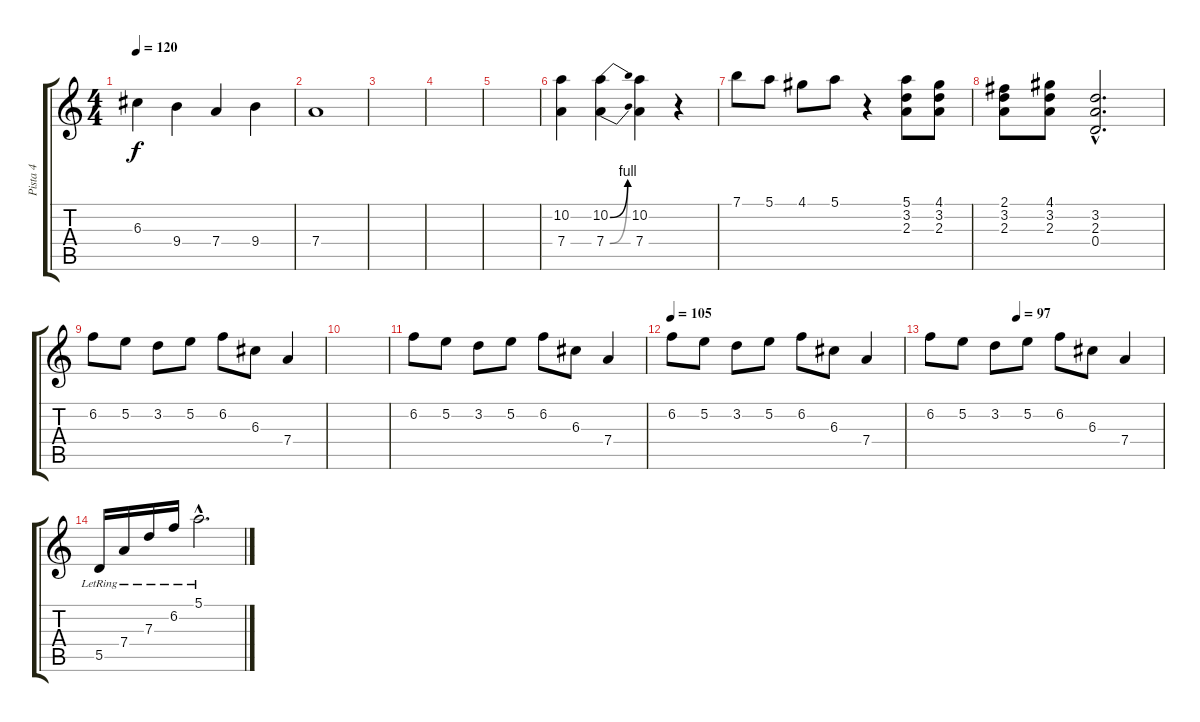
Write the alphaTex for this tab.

\track ("Pista 4" "Pista 4") {instrument overdrivenguitar}
\staff {score tabs}
\tuning (E4 B3 G3 D3 A2 E2) {hide}
\ts (4 4)
\tempo 120
\clef g2
\ks c
6.3.4{dy f} 9.4.4 7.4.4 9.4.4 |
7.4.1 |
|
|
|
(10.2 7.4).4 (10.2{be (bend 0 0 60 4)} 7.4{be (bend 0 0 60 4)}).4 (10.2 7.4).4 r.4 |
7.1.8 5.1.8 4.1.8 5.1.8 r.4 (5.1 3.2 2.3).8 (4.1 3.2 2.3).8 |
(2.1 3.2 2.3).8 (4.1 3.2 2.3).8 (3.2{hac} 2.3{hac} 0.4{hac}).2{d} |
6.2.8 5.2.8 3.2.8 5.2.8 6.2.8 6.3.8 7.4.4 |
|
6.2.8 5.2.8 3.2.8 5.2.8 6.2.8 6.3.8 7.4.4 |
\tempo 105
6.2.8 5.2.8 3.2.8 5.2.8 6.2.8 6.3.8 7.4.4 |
\tempo (97 0.375)
6.2.8 5.2.8 3.2.8 5.2.8 6.2.8 6.3.8 7.4.4 |
5.5{lr}.16 7.4{lr}.16 7.3{lr}.16 6.2{lr}.16 5.1{hac lr}.2{d}
